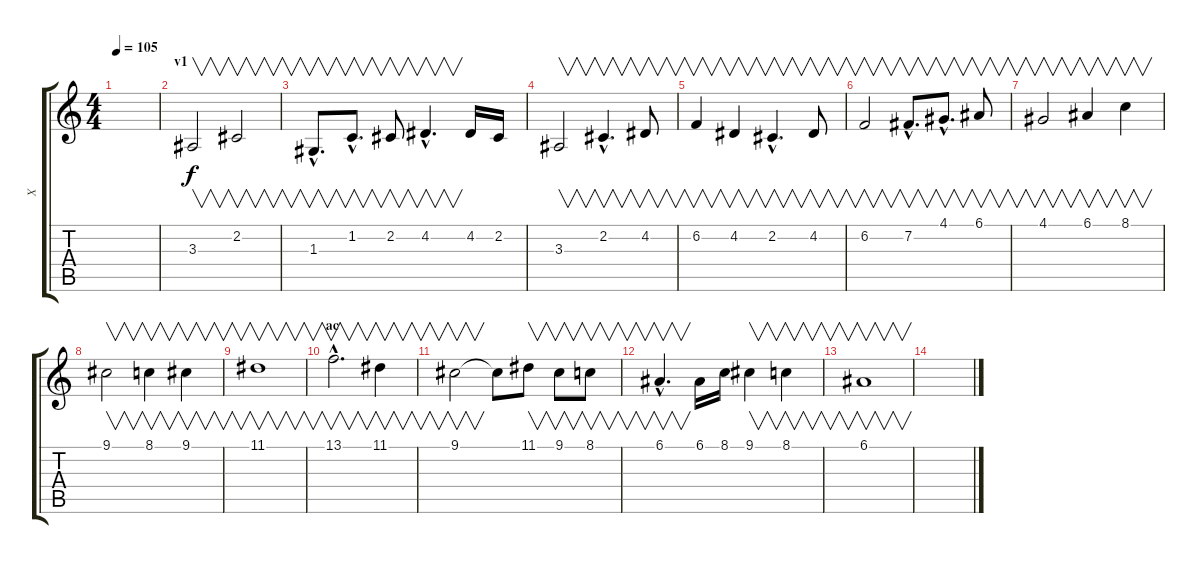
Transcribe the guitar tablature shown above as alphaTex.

\track ("X" "X") {instrument stringensemble2}
\staff {score tabs}
\tuning (E4 B3 G3 D3 A2 E2) {hide}
\ts (4 4)
\tempo 105
\clef g2
\ks c
|
\section ("" "v1")
3.3.2{v} 2.2.2{v} |
1.3{hac}.8{v d} 1.2{hac}.8{v d} 2.2.8{v} 4.2{hac}.4{v d} 4.2.16 2.2.16 |
3.3.2{v} 2.2{hac}.4{v d} 4.2.8{v} |
6.2.4{v} 4.2.4{v} 2.2{hac}.4{v d} 4.2.8{v} |
6.2.2{v} 7.2{hac}.8{v d} 4.1{hac}.8{v d} 6.1.8{v} |
4.1.2{v} 6.1.4{v} 8.1.4{v} |
9.1.2{v} 8.1.4{v} 9.1.4{v} |
11.1.1{v} |
\section ("" "ac")
13.1{hac}.2{v d} 11.1.4{v} |
9.1.2{v} 9.1{t}.8 11.1.8{v} 9.1.8{v} 8.1.8{v} |
6.1{hac}.4{v d} 6.1.16 8.1.16 9.1.4{v} 8.1.4{v} |
6.1.1{v} |
\section ("" "")
